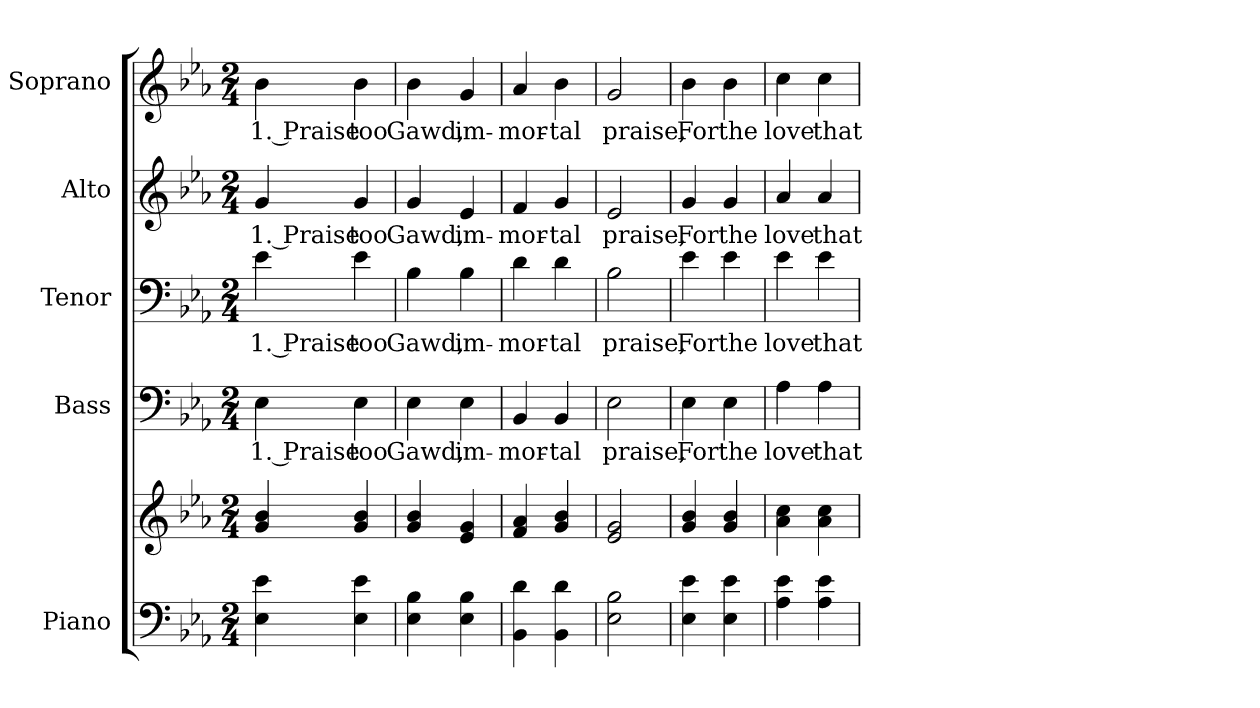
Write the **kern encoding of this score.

**kern	**kern	**kern	**text	**kern	**text	**kern	**text	**kern	**text
*part5	*part5	*part4	*part4	*part3	*part3	*part2	*part2	*part1	*part1
*staff6	*staff5	*staff4	*staff4	*staff3	*staff3	*staff2	*staff2	*staff1	*staff1
*I"Piano	*	*I"Bass	*	*I"Tenor	*	*I"Alto	*	*I"Soprano	*
*I'Pno.	*	*I'B.	*	*I'T.	*	*I'A.	*	*I'S.	*
!!LO:PB:g=z
*clefF4	*clefG2	*clefF4	*	*clefF4	*	*clefG2	*	*clefG2	*
*k[b-e-a-]	*k[b-e-a-]	*k[b-e-a-]	*	*k[b-e-a-]	*	*k[b-e-a-]	*	*k[b-e-a-]	*
*E-:	*E-:	*E-:	*	*E-:	*	*E-:	*	*E-:	*
*M2/4	*M2/4	*M2/4	*	*M2/4	*	*M2/4	*	*M2/4	*
*MM135	*MM135	*MM135	*	*MM135	*	*MM135	*	*MM135	*
=1	=1	=1	=1	=1	=1	=1	=1	=1	=1
!	!	!	!LO:LY:b:color=#000000	!	!	!	!	!	!
!	!	!	!	!	!LO:LY:b:color=#000000	!	!	!	!
!	!	!	!	!	!	!	!LO:LY:b:color=#000000	!	!
!	!	!	!	!	!	!	!	!	!LO:LY:b:color=#000000
4E-i\ 4e-i	4gi/ 4b-i	4E-i\	1. Praise	4e-i\	1. Praise	4gi/	1. Praise	4b-i\	1. Praise
!	!	!	!LO:LY:b:color=#000000	!	!	!	!	!	!
!	!	!	!	!	!LO:LY:b:color=#000000	!	!	!	!
!	!	!	!	!	!	!	!LO:LY:b:color=#000000	!	!
!	!	!	!	!	!	!	!	!	!LO:LY:b:color=#000000
4E-i\ 4e-i	4gi/ 4b-i	4E-i\	too	4e-i\	too	4gi/	too	4b-i\	too
=2	=2	=2	=2	=2	=2	=2	=2	=2	=2
!	!	!	!LO:LY:b:color=#000000	!	!	!	!	!	!
!	!	!	!	!	!LO:LY:b:color=#000000	!	!	!	!
!	!	!	!	!	!	!	!LO:LY:b:color=#000000	!	!
!	!	!	!	!	!	!	!	!	!LO:LY:b:color=#000000
4E-i\ 4B-i	4gi/ 4b-i	4E-i\	Gawd,	4B-i\	Gawd,	4gi/	Gawd,	4b-i\	Gawd,
!	!	!	!LO:LY:b:color=#000000	!	!	!	!	!	!
!	!	!	!	!	!LO:LY:b:color=#000000	!	!	!	!
!	!	!	!	!	!	!	!LO:LY:b:color=#000000	!	!
!	!	!	!	!	!	!	!	!	!LO:LY:b:color=#000000
4E-i\ 4B-i	4e-i/ 4gi	4E-i\	im-	4B-i\	im-	4e-i/	im-	4gi/	im-
=3	=3	=3	=3	=3	=3	=3	=3	=3	=3
!	!	!	!LO:LY:b:color=#000000	!	!	!	!	!	!
!	!	!	!	!	!LO:LY:b:color=#000000	!	!	!	!
!	!	!	!	!	!	!	!LO:LY:b:color=#000000	!	!
!	!	!	!	!	!	!	!	!	!LO:LY:b:color=#000000
4BB-i\ 4di	4fi/ 4a-i	4BB-i/	-mor-	4di\	-mor-	4fi/	-mor-	4a-i/	-mor-
!	!	!	!LO:LY:b:color=#000000	!	!	!	!	!	!
!	!	!	!	!	!LO:LY:b:color=#000000	!	!	!	!
!	!	!	!	!	!	!	!LO:LY:b:color=#000000	!	!
!	!	!	!	!	!	!	!	!	!LO:LY:b:color=#000000
4BB-i\ 4di	4gi/ 4b-i	4BB-i/	-tal	4di\	-tal	4gi/	-tal	4b-i\	-tal
=4	=4	=4	=4	=4	=4	=4	=4	=4	=4
!	!	!	!LO:LY:b:color=#000000	!	!	!	!	!	!
!	!	!	!	!	!LO:LY:b:color=#000000	!	!	!	!
!	!	!	!	!	!	!	!LO:LY:b:color=#000000	!	!
!	!	!	!	!	!	!	!	!	!LO:LY:b:color=#000000
2E-i\ 2B-i	2e-i/ 2gi	2E-i\	praise,	2B-i\	praise,	2e-i/	praise,	2gi/	praise,
!!LO:PB:g=z
=5	=5	=5	=5	=5	=5	=5	=5	=5	=5
!	!	!	!LO:LY:b:color=#000000	!	!	!	!	!	!
!	!	!	!	!	!LO:LY:b:color=#000000	!	!	!	!
!	!	!	!	!	!	!	!LO:LY:b:color=#000000	!	!
!	!	!	!	!	!	!	!	!	!LO:LY:b:color=#000000
4E-i\ 4e-i	4gi/ 4b-i	4E-i\	For	4e-i\	For	4gi/	For	4b-i\	For
!	!	!	!LO:LY:b:color=#000000	!	!	!	!	!	!
!	!	!	!	!	!LO:LY:b:color=#000000	!	!	!	!
!	!	!	!	!	!	!	!LO:LY:b:color=#000000	!	!
!	!	!	!	!	!	!	!	!	!LO:LY:b:color=#000000
4E-i\ 4e-i	4gi/ 4b-i	4E-i\	the	4e-i\	the	4gi/	the	4b-i\	the
=6	=6	=6	=6	=6	=6	=6	=6	=6	=6
!	!	!	!LO:LY:b:color=#000000	!	!	!	!	!	!
!	!	!	!	!	!LO:LY:b:color=#000000	!	!	!	!
!	!	!	!	!	!	!	!LO:LY:b:color=#000000	!	!
!	!	!	!	!	!	!	!	!	!LO:LY:b:color=#000000
4A-i\ 4e-i	4a-i\ 4cci	4A-i\	love	4e-i\	love	4a-i/	love	4cci\	love
!	!	!	!LO:LY:b:color=#000000	!	!	!	!	!	!
!	!	!	!	!	!LO:LY:b:color=#000000	!	!	!	!
!	!	!	!	!	!	!	!LO:LY:b:color=#000000	!	!
!	!	!	!	!	!	!	!	!	!LO:LY:b:color=#000000
4A-i\ 4e-i	4a-i\ 4cci	4A-i\	that	4e-i\	that	4a-i/	that	4cci\	that
=	=	=	=	=	=	=	=	=	=
*-	*-	*-	*-	*-	*-	*-	*-	*-	*-
